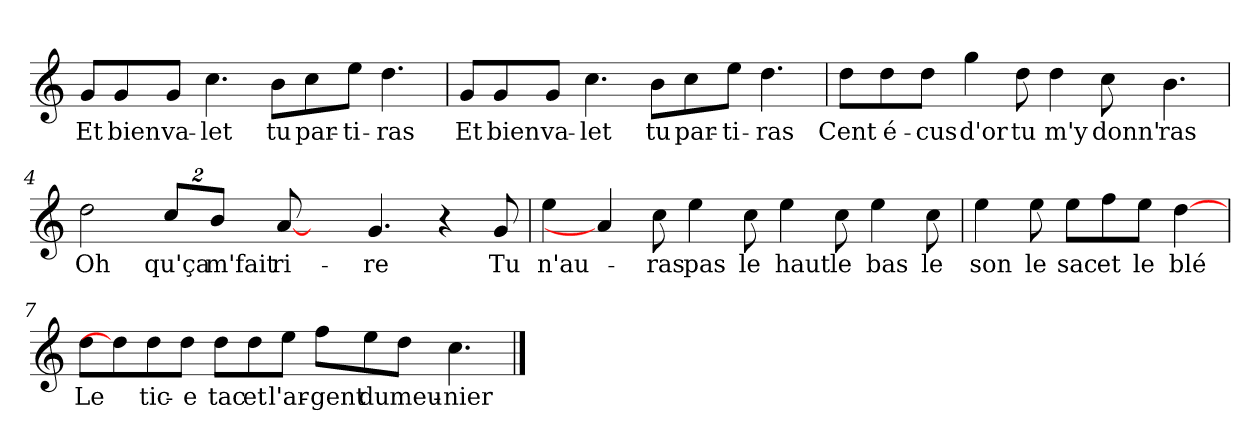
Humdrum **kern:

**kern	**text
*part1	*part1
*staff1	*staff1
*clefG2	*
*k[]	*
*C:	*
=1	=1
!	!LO:LY:b
8g/L	Et
!	!LO:LY:b
8g/	bien
!	!LO:LY:b
8g/J	va-
!	!LO:LY:b
4.cc\	-let
!	!LO:LY:b
8b\L	tu
!	!LO:LY:b
8cc\	par-
!	!LO:LY:b
8ee\J	-ti-
!	!LO:LY:b
4.dd\	-ras
=2	=2
!	!LO:LY:b
8g/L	Et
!	!LO:LY:b
8g/	bien
!	!LO:LY:b
8g/J	va-
!	!LO:LY:b
4.cc\	-let
!	!LO:LY:b
8b\L	tu
!	!LO:LY:b
8cc\	par-
!	!LO:LY:b
8ee\J	-ti-
!	!LO:LY:b
4.dd\	-ras
=3	=3
!	!LO:LY:b
8dd\L	Cent
!	!LO:LY:b
8dd\	é-
!	!LO:LY:b
8dd\J	-cus
!	!LO:LY:b
4gg\	d'or
!	!LO:LY:b
8dd\	tu
!	!LO:LY:b
4dd\	m'y
!	!LO:LY:b
8cc\	donn'
!	!LO:LY:b
4.b\	ras
!!LO:LB:g=z
=4	=4
!	!LO:LY:b
2dd\	Oh
!	!LO:LY:b
16%3cc/L	qu'ça
!	!LO:LY:b
16%3b/J	m'fait
!	!LO:LY:b
[8a/	ri-
4ryy	.
!	!LO:LY:b
4.g/	-re
4r	.
!	!LO:LY:b
8g/	Tu
=5	=5
!	!LO:LY:b
4ee\	n'au-
4a/]	.
!	!LO:LY:b
8cc\	-ras
!	!LO:LY:b
4ee\	pas
!	!LO:LY:b
8cc\	le
!	!LO:LY:b
4ee\	haut
!	!LO:LY:b
8cc\	le
!	!LO:LY:b
4ee\	bas
!	!LO:LY:b
8cc\	le
!!LO:LB:g=z
=6	=6
!	!LO:LY:b
4ee\	son
!	!LO:LY:b
8ee\	le
!	!LO:LY:b
8ee\L	sac
!	!LO:LY:b
8ff\	et
!	!LO:LY:b
8ee\J	le
!	!LO:LY:b
[4dd\	blé
=7	=7
!	!LO:LY:b
8dd\L	Le
8dd\]	.
!	!LO:LY:b
8dd\	tic-
!	!LO:LY:b
8dd\J	-e
!	!LO:LY:b
8dd\L	tac
!	!LO:LY:b
8dd\	et
!	!LO:LY:b
8ee\J	l'ar-
!	!LO:LY:b
8ff\L	-gent
!	!LO:LY:b
8ee\	du
!	!LO:LY:b
8dd\J	meu-
!	!LO:LY:b
4.cc\	-nier
==	==
*-	*-
